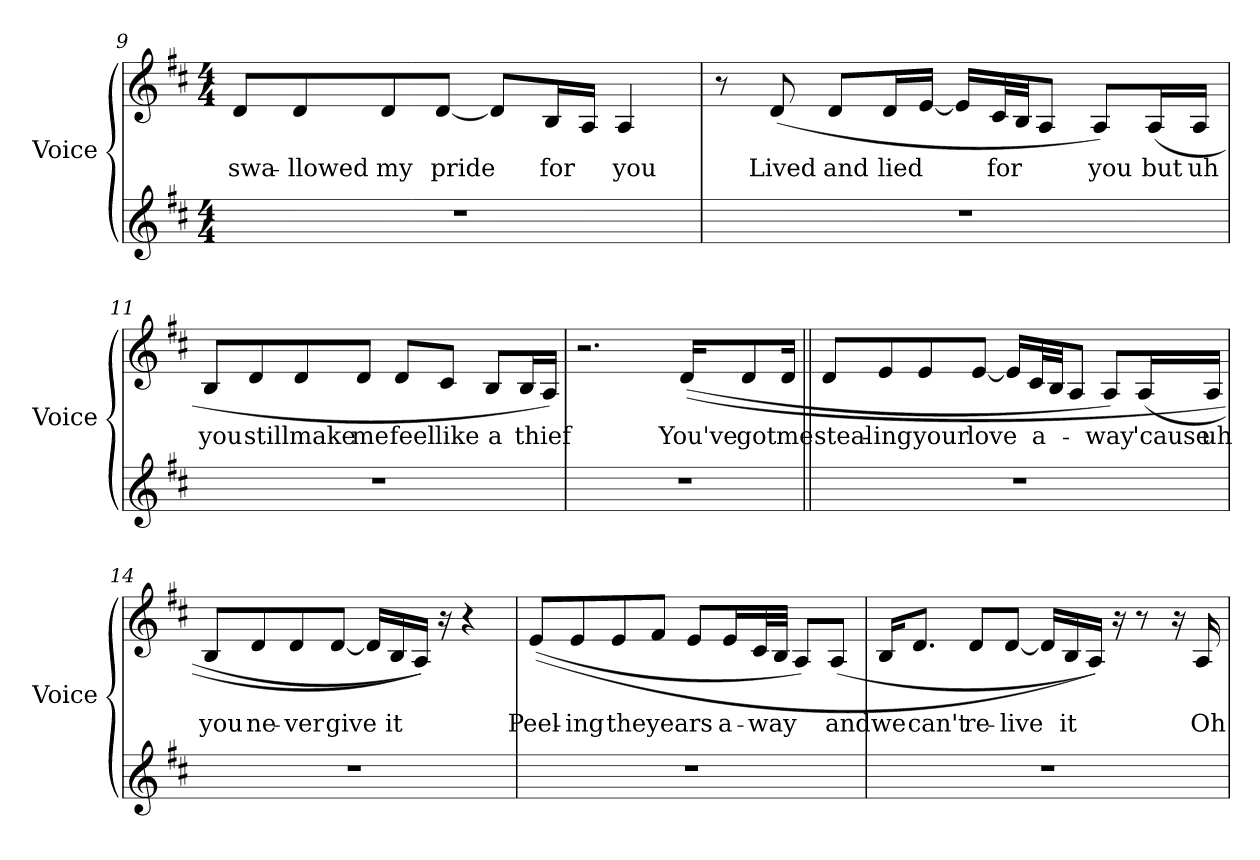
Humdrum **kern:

**kern	**kern	**text
*part2	*part1	*part1
*staff2	*staff1	*staff1
*I"Voice	*I"Voice	*
*I'Voice	*I'Voice	*
!!LO:LB:g=z
*clefG2	*clefG2	*
*k[f#c#]	*k[f#c#]	*
*D:	*D:	*
*M4/4	*M4/4	*
=9	=9	=9
!	!	!LO:LY:b:color=#000000
1r	8di/L	swa-
!	!	!LO:LY:b:color=#000000
.	8di/	-llowed
!	!	!LO:LY:b:color=#000000
.	8di/	my
!	!	!LO:LY:b:color=#000000
.	[8di/J	pride
.	8di/L]	.
!	!	!LO:LY:b:color=#000000
.	16Bi/L	for
.	16Ai/JJ	.
!	!	!LO:LY:b:color=#000000
.	4Ai/	you
=10	=10	=10
1r	8r	.
!	!	!LO:LY:b:color=#000000
.	(8di/	Lived
!	!	!LO:LY:b:color=#000000
.	8di/L	and
!	!	!LO:LY:b:color=#000000
.	16di/L	lied
.	[16ei/JJ	.
.	16ei/LL]	.
!	!	!LO:LY:b:color=#000000
.	32c#i/L	for
.	32Bi/JJ	.
.	8Ai/J	.
!	!	!LO:LY:b:color=#000000
.	8Ai/L)	you
!	!	!LO:LY:b:color=#000000
.	(16Ai/L	but
!	!	!LO:LY:b:color=#000000
.	16Ai/JJ	uh
!!LO:LB:g=z
=11	=11	=11
!	!	!LO:LY:b:color=#000000
1r	8Bi/L	you
!	!	!LO:LY:b:color=#000000
.	8di/	still
!	!	!LO:LY:b:color=#000000
.	8di/	make
!	!	!LO:LY:b:color=#000000
.	8di/J	me
!	!	!LO:LY:b:color=#000000
.	8di/L	feel
!	!	!LO:LY:b:color=#000000
.	8c#i/J	like
!	!	!LO:LY:b:color=#000000
.	8Bi/L	a
!	!	!LO:LY:b:color=#000000
.	16Bi/L	thief
.	16Ai/JJ)	.
=12	=12	=12
1r	2.r	.
!	!	!LO:LY:b:color=#000000
.	((16di/KL	You've
!	!	!LO:LY:b:color=#000000
.	8di/	got
!	!	!LO:LY:b:color=#000000
.	16di/Jk	me
!!LO:PB:g=z
=13||	=13||	=13||
!	!	!LO:LY:b:color=#000000
1r	8di/L	steal-
!	!	!LO:LY:b:color=#000000
.	8ei/	-ing
!	!	!LO:LY:b:color=#000000
.	8ei/	your
!	!	!LO:LY:b:color=#000000
.	[8ei/J	love
.	16ei/LL]	.
!	!	!LO:LY:b:color=#000000
.	32c#i/L	a-
.	32Bi/JJ	.
.	8Ai/J	.
!	!	!LO:LY:b:color=#000000
.	8Ai/L)	-way
!	!	!LO:LY:b:color=#000000
.	(16Ai/L	'cause
!	!	!LO:LY:b:color=#000000
.	16Ai/JJ	uh
=14	=14	=14
!	!	!LO:LY:b:color=#000000
1r	8Bi/L	you
!	!	!LO:LY:b:color=#000000
.	8di/	ne-
!	!	!LO:LY:b:color=#000000
.	8di/	-ver
!	!	!LO:LY:b:color=#000000
.	[8di/J	give
.	16di/LL]	.
!	!	!LO:LY:b:color=#000000
.	16Bi/	it
.	16Ai/JJ))	.
.	16r	.
.	4r	.
!!LO:LB:g=z
=15	=15	=15
!	!	!LO:LY:b:color=#000000
1r	((8ei/L	Peel-
!	!	!LO:LY:b:color=#000000
.	8ei/	-ing
!	!	!LO:LY:b:color=#000000
.	8ei/	the
!	!	!LO:LY:b:color=#000000
.	8f#i/J	years
.	8ei/L	.
!	!	!LO:LY:b:color=#000000
.	16ei/L	a-
!	!	!LO:LY:b:color=#000000
.	32c#i/L	-way
.	32Bi/JJJ	.
.	8Ai/L)	.
!	!	!LO:LY:b:color=#000000
.	(8Ai/J	and
=16	=16	=16
!	!	!LO:LY:b:color=#000000
1r	16Bi/KL	we
!	!	!LO:LY:b:color=#000000
.	8.di/J	can't
!	!	!LO:LY:b:color=#000000
.	8di/L	re-
!	!	!LO:LY:b:color=#000000
.	[8di/J	-live
.	16di/LL]	.
!	!	!LO:LY:b:color=#000000
.	16Bi/	it
.	16Ai/JJ))	.
.	16r	.
.	8r	.
.	16r	.
!	!	!LO:LY:b:color=#000000
.	16Ai/	Oh
=	=	=
*-	*-	*-
